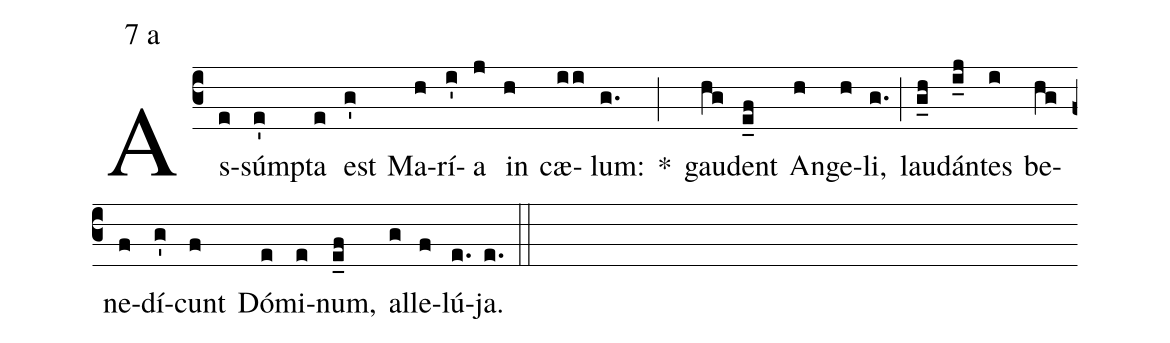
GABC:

mode:7 a;
%%
(c3) As(e)súm(e')pta(e) est(g') Ma(h)rí(i')a(j) in(h) cæ(ii)lum:(g.) *(;) gau(hg)dent(e_f) An(h)ge(h)li,(g.) (;) lau(g_h)dán(i_j)tes(i) be(hg)ne(f)dí(g')cunt(f) Dó(e)mi(e)num,(e_f) al(g)le(f)lú(e.)ja.(e.) (::)
